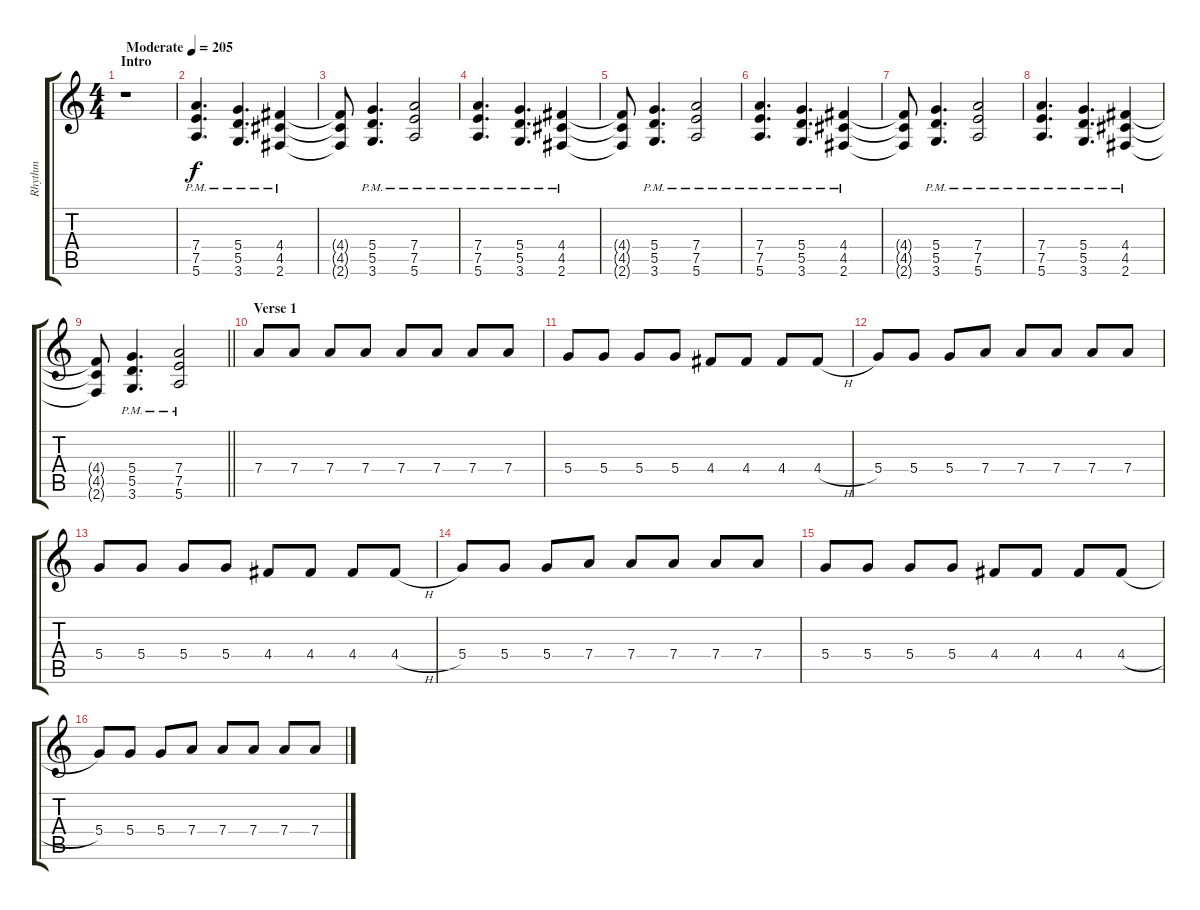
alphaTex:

\track ("Rhythm" "Rhythm") {instrument distortionguitar}
\staff {score tabs}
\tuning (E4 B3 G3 D3 A2 E2) {hide}
\ts (4 4)
\section ("" "Intro")
\tempo (205 "Moderate")
\clef g2
\ks c
r.1{dy f instrument distortionguitar} |
(7.4{pm} 7.5{pm} 5.6{pm}).4{d} (5.4{pm} 5.5{pm} 3.6{pm}).4{d} (4.4{pm} 4.5{pm} 2.6{pm}).4 |
(4.4{t} 4.5{t} 2.6{t}).8 (5.4{pm} 5.5{pm} 3.6{pm}).4{d} (7.4{pm} 7.5{pm} 5.6{pm}).2 |
(7.4{pm} 7.5{pm} 5.6{pm}).4{d} (5.4{pm} 5.5{pm} 3.6{pm}).4{d} (4.4{pm} 4.5{pm} 2.6{pm}).4 |
(4.4{t} 4.5{t} 2.6{t}).8 (5.4{pm} 5.5{pm} 3.6{pm}).4{d} (7.4{pm} 7.5{pm} 5.6{pm}).2 |
(7.4{pm} 7.5{pm} 5.6{pm}).4{d} (5.4{pm} 5.5{pm} 3.6{pm}).4{d} (4.4{pm} 4.5{pm} 2.6{pm}).4 |
(4.4{t} 4.5{t} 2.6{t}).8 (5.4{pm} 5.5{pm} 3.6{pm}).4{d} (7.4{pm} 7.5{pm} 5.6{pm}).2 |
(7.4{pm} 7.5{pm} 5.6{pm}).4{d} (5.4{pm} 5.5{pm} 3.6{pm}).4{d} (4.4{pm} 4.5{pm} 2.6{pm}).4 |
\barLineRight lightlight
(4.4{t} 4.5{t} 2.6{t}).8 (5.4{pm} 5.5{pm} 3.6{pm}).4{d} (7.4{pm} 7.5{pm} 5.6{pm}).2 |
\section ("" "Verse 1")
7.4.8 7.4.8 7.4.8 7.4.8 7.4.8 7.4.8 7.4.8 7.4.8 |
5.4.8 5.4.8 5.4.8 5.4.8 4.4.8 4.4.8 4.4.8 4.4{h}.8 |
5.4.8 5.4.8 5.4.8 7.4.8 7.4.8 7.4.8 7.4.8 7.4.8 |
5.4.8 5.4.8 5.4.8 5.4.8 4.4.8 4.4.8 4.4.8 4.4{h}.8 |
5.4.8 5.4.8 5.4.8 7.4.8 7.4.8 7.4.8 7.4.8 7.4.8 |
5.4.8 5.4.8 5.4.8 5.4.8 4.4.8 4.4.8 4.4.8 4.4{h}.8 |
5.4.8 5.4.8 5.4.8 7.4.8 7.4.8 7.4.8 7.4.8 7.4.8
